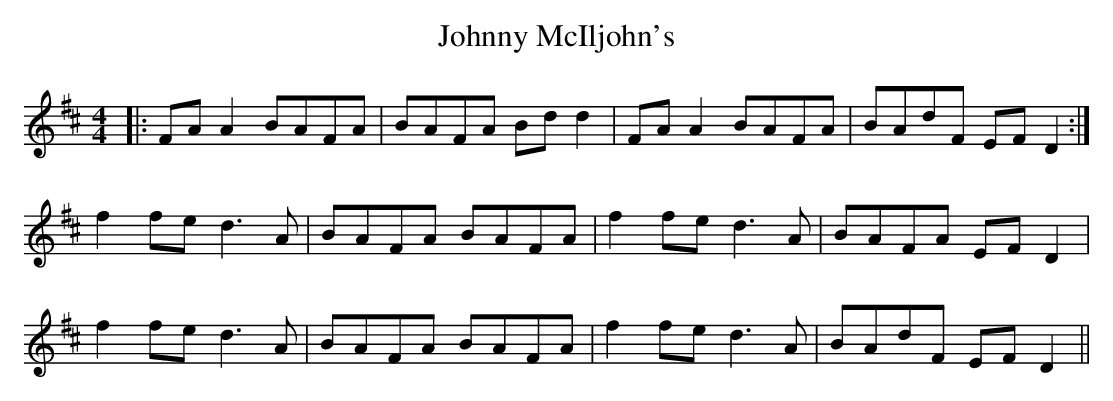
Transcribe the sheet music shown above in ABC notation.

X:1
T: Johnny McIljohn's
M: 4/4
L: 1/8
K: Dmaj
|:FA A2 BAFA| BAFA Bd d2| FAA2 BAFA |BAdF EF D2 :|
f2 fe d3 A|BAFA BAFA | f2 fe d3 A | BAFA EF D2|
f2 fe d3 A |BAFA BAFA|f2 fe d3 A|BAdF EF D2||
